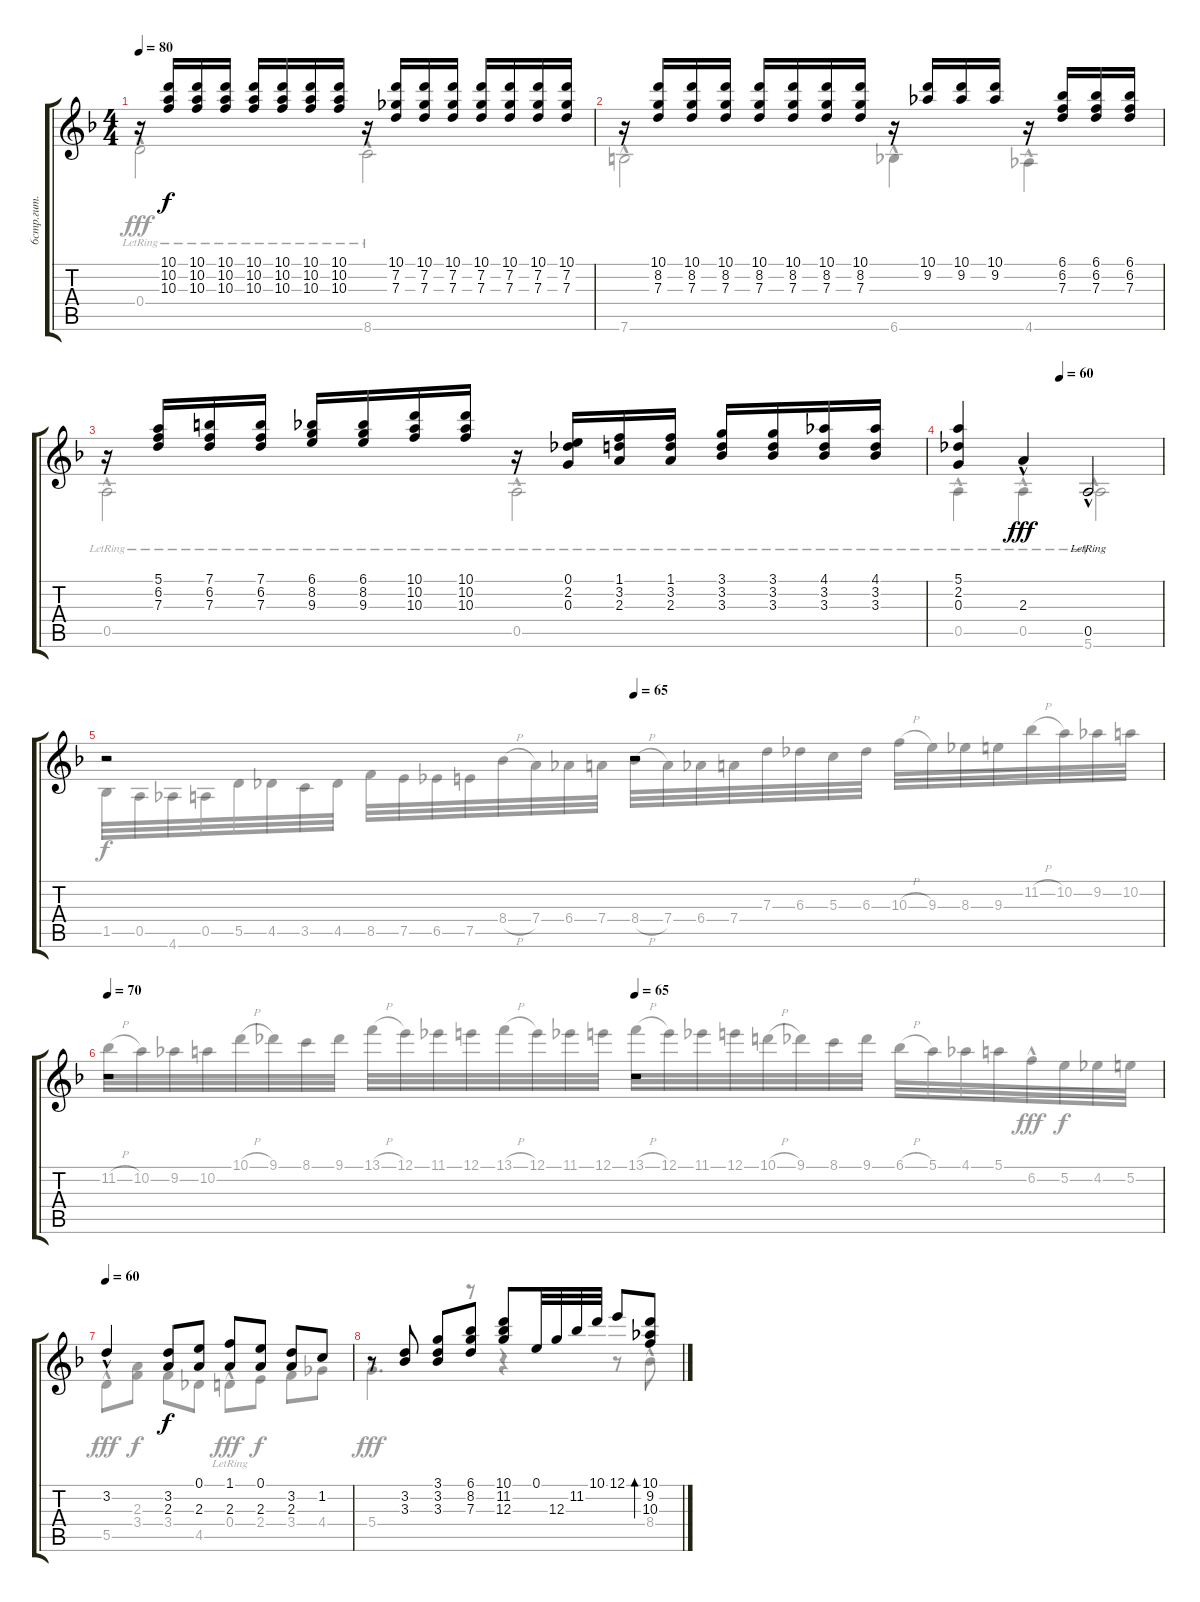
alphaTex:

\track ("6стр.гит." "6стр.гит.") {instrument acousticguitarnylon}
\staff {score tabs}
\tuning (E4 B3 G3 D3 A2 E2) {hide}
\voice
\ts (4 4)
\tempo 80
\clef g2
\ks dminor
r.16{dy f} (10.1 10.2 10.3).16 (10.1 10.2 10.3).16 (10.1 10.2 10.3).16 (10.1 10.2 10.3).16 (10.1 10.2 10.3).16 (10.1 10.2 10.3).16 (10.1 10.2 10.3).16 r.16 (10.1 7.2 7.3).16 (10.1 7.2 7.3).16 (10.1 7.2 7.3).16 (10.1 7.2 7.3).16 (10.1 7.2 7.3).16 (10.1 7.2 7.3).16 (10.1 7.2 7.3).16 |
r.16 (10.1 8.2 7.3).16 (10.1 8.2 7.3).16 (10.1 8.2 7.3).16 (10.1 8.2 7.3).16 (10.1 8.2 7.3).16 (10.1 8.2 7.3).16 (10.1 8.2 7.3).16 r.16 (10.1 9.2).16 (10.1 9.2).16 (10.1 9.2).16 r.16 (6.1 6.2 7.3).16 (6.1 6.2 7.3).16 (6.1 6.2 7.3).16 |
r.16 (5.1 6.2 7.3).16 (7.1 6.2 7.3).16 (7.1 6.2 7.3).16 (6.1 8.2 9.3).16 (6.1 8.2 9.3).16 (10.1 10.2 10.3).16 (10.1 10.2 10.3).16 r.16 (0.1 2.2 0.3).16 (1.1 3.2 2.3).16 (1.1 3.2 2.3).16 (3.1 3.2 3.3).16 (3.1 3.2 3.3).16 (4.1 3.2 3.3).16 (4.1 3.2 3.3).16 |
\tempo (60 0.5)
(5.1 2.2 0.3).4 2.3{hac}.4{dy fff} 0.5{hac lr}.2 |
\tempo (65 0.5)
r.2 r.2 |
\tempo 70
\tempo (65 0.5)
r.2 r.2 |
\tempo 60
3.2{hac}.4 (3.2 2.3).8{dy f} (0.1 2.3).8 (1.1 2.3).8 (0.1 2.3).8 (3.2 2.3).8 1.2.8 |
r.8 (3.2 3.3).8 (3.1 3.2 3.3).8 (6.1 8.2 7.3).8 (10.1 11.2 12.3).8 0.1.32 12.3.32 11.2.32 10.1.32 12.1.8 (10.1 9.2 10.3).8{bd 480}
\voice
\clef g2
\ottava regular
\simile none
\ks dminor
0.4{hac lr}.2{dy fff} 8.6{hac lr}.2 |
7.6{hac}.2 6.6{hac}.4 4.6{hac}.4 |
0.5{hac lr}.2 0.5{hac lr}.2 |
0.5{hac lr}.4 0.5{hac lr}.4 5.6{hac lr}.2 |
1.5.32{dy f} 0.5.32 4.6.32 0.5.32 5.5.32 4.5.32 3.5.32 4.5.32 8.5.32 7.5.32 6.5.32 7.5.32 8.4{h}.32 7.4.32 6.4.32 7.4.32 8.4{h}.32 7.4.32 6.4.32 7.4.32 7.3.32 6.3.32 5.3.32 6.3.32 10.3{h}.32 9.3.32 8.3.32 9.3.32 11.2{h}.32 10.2.32 9.2.32 10.2.32 |
11.2{h}.32 10.2.32 9.2.32 10.2.32 10.1{h}.32 9.1.32 8.1.32 9.1.32 13.1{h}.32 12.1.32 11.1.32 12.1.32 13.1{h}.32 12.1.32 11.1.32 12.1.32 13.1{h}.32 12.1.32 11.1.32 12.1.32 10.1{h}.32 9.1.32 8.1.32 9.1.32 6.1{h}.32 5.1.32 4.1.32 5.1.32 6.2{hac}.32{dy fff} 5.2.32{dy f} 4.2.32 5.2.32 |
5.5{hac}.8{dy fff} (2.3 3.4).8{dy f} 3.4.8 4.5.8 0.4{hac lr}.8{dy fff} 2.4.8{dy f} 3.4.8 4.4.8 |
5.4{hac}.4{d dy fff} r.8 r.4 r.8 8.4{hac}.8
